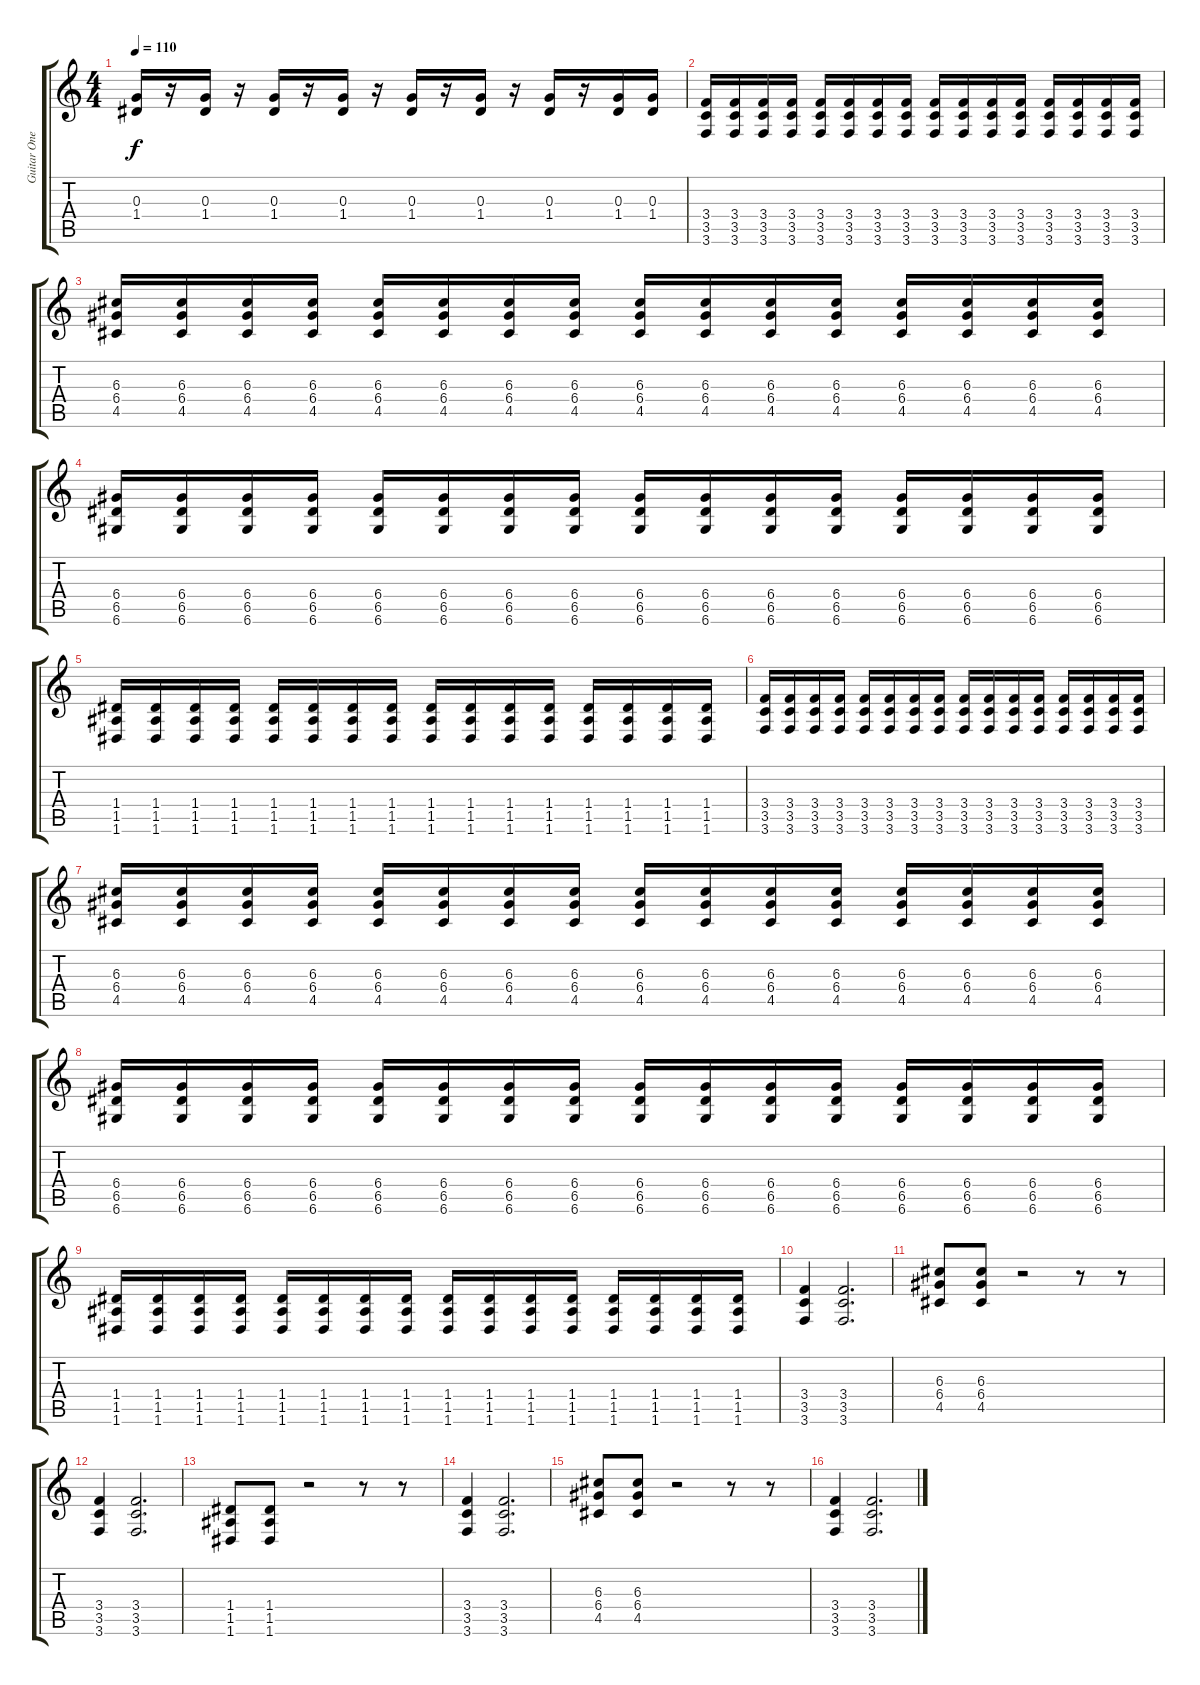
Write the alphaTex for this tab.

\track ("Guitar One" "Guitar One") {instrument distortionguitar}
\staff {score tabs}
\tuning (E4 B3 G3 D3 A2 D2) {hide}
\ts (4 4)
\tempo 110
\clef g2
\ks c
(0.3 1.4).16{dy f} r.16 (0.3 1.4).16 r.16 (0.3 1.4).16 r.16 (0.3 1.4).16 r.16 (0.3 1.4).16 r.16 (0.3 1.4).16 r.16 (0.3 1.4).16 r.16 (0.3 1.4).16 (0.3 1.4).16 |
(3.4 3.5 3.6).16 (3.4 3.5 3.6).16 (3.4 3.5 3.6).16 (3.4 3.5 3.6).16 (3.4 3.5 3.6).16 (3.4 3.5 3.6).16 (3.4 3.5 3.6).16 (3.4 3.5 3.6).16 (3.4 3.5 3.6).16 (3.4 3.5 3.6).16 (3.4 3.5 3.6).16 (3.4 3.5 3.6).16 (3.4 3.5 3.6).16 (3.4 3.5 3.6).16 (3.4 3.5 3.6).16 (3.4 3.5 3.6).16 |
(6.3 6.4 4.5).16 (6.3 6.4 4.5).16 (6.3 6.4 4.5).16 (6.3 6.4 4.5).16 (6.3 6.4 4.5).16 (6.3 6.4 4.5).16 (6.3 6.4 4.5).16 (6.3 6.4 4.5).16 (6.3 6.4 4.5).16 (6.3 6.4 4.5).16 (6.3 6.4 4.5).16 (6.3 6.4 4.5).16 (6.3 6.4 4.5).16 (6.3 6.4 4.5).16 (6.3 6.4 4.5).16 (6.3 6.4 4.5).16 |
(6.4 6.5 6.6).16 (6.4 6.5 6.6).16 (6.4 6.5 6.6).16 (6.4 6.5 6.6).16 (6.4 6.5 6.6).16 (6.4 6.5 6.6).16 (6.4 6.5 6.6).16 (6.4 6.5 6.6).16 (6.4 6.5 6.6).16 (6.4 6.5 6.6).16 (6.4 6.5 6.6).16 (6.4 6.5 6.6).16 (6.4 6.5 6.6).16 (6.4 6.5 6.6).16 (6.4 6.5 6.6).16 (6.4 6.5 6.6).16 |
(1.4 1.5 1.6).16 (1.4 1.5 1.6).16 (1.4 1.5 1.6).16 (1.4 1.5 1.6).16 (1.4 1.5 1.6).16 (1.4 1.5 1.6).16 (1.4 1.5 1.6).16 (1.4 1.5 1.6).16 (1.4 1.5 1.6).16 (1.4 1.5 1.6).16 (1.4 1.5 1.6).16 (1.4 1.5 1.6).16 (1.4 1.5 1.6).16 (1.4 1.5 1.6).16 (1.4 1.5 1.6).16 (1.4 1.5 1.6).16 |
(3.4 3.5 3.6).16 (3.4 3.5 3.6).16 (3.4 3.5 3.6).16 (3.4 3.5 3.6).16 (3.4 3.5 3.6).16 (3.4 3.5 3.6).16 (3.4 3.5 3.6).16 (3.4 3.5 3.6).16 (3.4 3.5 3.6).16 (3.4 3.5 3.6).16 (3.4 3.5 3.6).16 (3.4 3.5 3.6).16 (3.4 3.5 3.6).16 (3.4 3.5 3.6).16 (3.4 3.5 3.6).16 (3.4 3.5 3.6).16 |
(6.3 6.4 4.5).16 (6.3 6.4 4.5).16 (6.3 6.4 4.5).16 (6.3 6.4 4.5).16 (6.3 6.4 4.5).16 (6.3 6.4 4.5).16 (6.3 6.4 4.5).16 (6.3 6.4 4.5).16 (6.3 6.4 4.5).16 (6.3 6.4 4.5).16 (6.3 6.4 4.5).16 (6.3 6.4 4.5).16 (6.3 6.4 4.5).16 (6.3 6.4 4.5).16 (6.3 6.4 4.5).16 (6.3 6.4 4.5).16 |
(6.4 6.5 6.6).16 (6.4 6.5 6.6).16 (6.4 6.5 6.6).16 (6.4 6.5 6.6).16 (6.4 6.5 6.6).16 (6.4 6.5 6.6).16 (6.4 6.5 6.6).16 (6.4 6.5 6.6).16 (6.4 6.5 6.6).16 (6.4 6.5 6.6).16 (6.4 6.5 6.6).16 (6.4 6.5 6.6).16 (6.4 6.5 6.6).16 (6.4 6.5 6.6).16 (6.4 6.5 6.6).16 (6.4 6.5 6.6).16 |
(1.4 1.5 1.6).16 (1.4 1.5 1.6).16 (1.4 1.5 1.6).16 (1.4 1.5 1.6).16 (1.4 1.5 1.6).16 (1.4 1.5 1.6).16 (1.4 1.5 1.6).16 (1.4 1.5 1.6).16 (1.4 1.5 1.6).16 (1.4 1.5 1.6).16 (1.4 1.5 1.6).16 (1.4 1.5 1.6).16 (1.4 1.5 1.6).16 (1.4 1.5 1.6).16 (1.4 1.5 1.6).16 (1.4 1.5 1.6).16 |
(3.4 3.5 3.6).4 (3.4 3.5 3.6).2{d} |
(6.3 6.4 4.5).8 (6.3 6.4 4.5).8 r.2 r.8 r.8 |
(3.4 3.5 3.6).4 (3.4 3.5 3.6).2{d} |
(1.4 1.5 1.6).8 (1.4 1.5 1.6).8 r.2 r.8 r.8 |
(3.4 3.5 3.6).4 (3.4 3.5 3.6).2{d} |
(6.3 6.4 4.5).8 (6.3 6.4 4.5).8 r.2 r.8 r.8 |
(3.4 3.5 3.6).4 (3.4 3.5 3.6).2{d}
